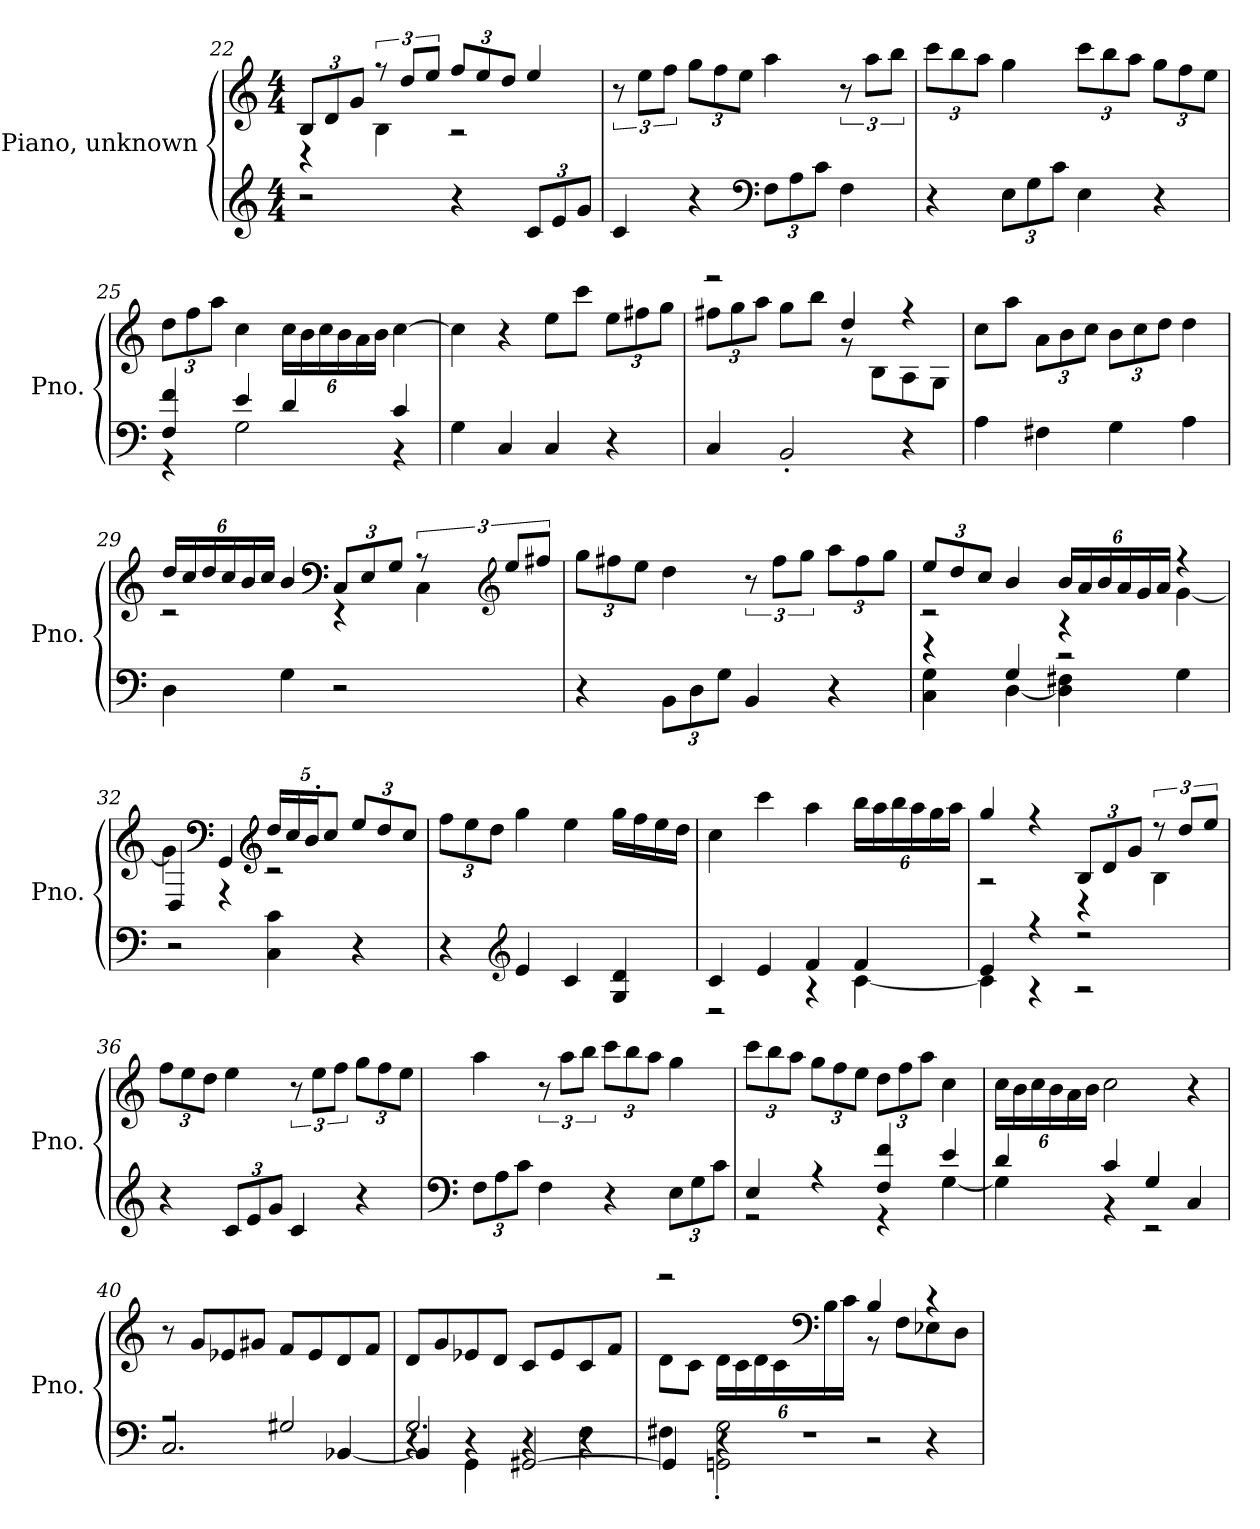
**kern	**kern
*part1	*part1
*staff2	*staff1
*I"Piano, unknown	*
*I'Pno.	*
*clefG2	*clefG2
*k[]	*k[]
*M4/4	*M4/4
*	*Xbrackettup
=22	=22
*	*^
2r	12B/L	4r
.	12d/	.
.	12g/J	.
*	*brackettup	*
.	12r	4B\
.	12dd/L	.
.	12ee/J	.
*	*Xbrackettup	*
4r	12ff/L	2r
.	12ee/	.
.	12dd/J	.
*Xbrackettup	*	*
12c/L	4ee/	.
12e/	.	.
12g/J	.	.
*	*v	*v
!!LO:PB:g=z
=23	=23
*	*brackettup
4c/	12r
.	12ee\L
.	12ff\J
*	*Xbrackettup
4r	12gg\L
.	12ff\
.	12ee\J
*clefF4	*
12F\L	4aa\
12A\	.
12c\J	.
*	*brackettup
4F\	12r
.	12aa\L
.	12bb\J
=24	=24
*	*Xbrackettup
4r	12ccc\L
.	12bb\
.	12aa\J
12E\L	4gg\
12G\	.
12c\J	.
4E\	12ccc\L
.	12bb\
.	12aa\J
4r	12gg\L
.	12ff\
.	12ee\J
=25	=25
*^	*
4F/ 4f/	4r	12dd\L
.	.	12ff\
.	.	12aa\J
4e/	2G\	4cc\
4d/	.	24cc\LL
.	.	24b\
.	.	24cc\
.	.	24b\
.	.	24a\
.	.	24b\JJ
4c/	4r	[4cc\
*v	*v	*
!!LO:LB:g=z
=26	=26
4G\	4cc\]
4C/	4r
4C/	8ee\L
.	8ccc\J
4r	12ee\L
.	12ff#X\
.	12gg\J
=27	=27
*	*^
4C/	2r	12ff#X\L
.	.	12gg\
.	.	12aa\J
2BB'/	.	8gg\L
.	.	8bb\J
.	4dd/	8r
.	.	8B\L
4r	4r	8A\
.	.	8G\J
*	*v	*v
=28	=28
4A\	8cc\L
.	8aa\J
4F#X\	12a\L
.	12b\
.	12cc\J
4G\	12b\L
.	12cc\
.	12dd\J
4A\	4dd\
=29	=29
*	*^
4D\	24dd/LL	2r
.	24cc/	.
.	24dd/	.
.	24cc/	.
.	24b/	.
.	24cc/JJ	.
4G\	4b/	.
*	*clefF4	*
2r	12C/L	4r
.	12E/	.
.	12G/J	.
*	*brackettup	*
.	12r	4C\
*	*clefG2	*
.	12ee/L	.
.	12ff#X/J	.
*	*v	*v
!!LO:LB:g=z
=30	=30
*	*Xbrackettup
4r	12gg\L
.	12ff#X\
.	12ee\J
12BB\L	4dd\
12D\	.
12G\J	.
*	*brackettup
4BB/	12r
.	12ff#\L
.	12gg\J
*	*Xbrackettup
4r	12aa\L
.	12ff#\
.	12gg\J
=31	=31
*^	*^
4r	4C\ 4G\	12ee/L	2r
.	.	12dd/	.
.	.	12cc/J	.
4G/	[4D\	4b/	.
2r	4D\] 4F#X\	24b/LL	4r
.	.	24a/	.
.	.	24b/	.
.	.	24a/	.
.	.	24g/	.
.	.	24a/JJ	.
.	4G\	4r	[4g\
*v	*v	*	*
=32	=32	=32
2r	4D/	4g\]
*	*clefF4	*
.	4GG/	4r
*	*clefG2	*
4C\ 4c\	20dd/LL	2r
.	20cc/	.
.	20b'/J	.
.	10cc/J	.
4r	12ee/L	.
.	12dd/	.
.	12cc/J	.
*	*v	*v
!!LO:LB:g=z
=33	=33
4r	12ff\L
.	12ee\
.	12dd\J
*clefG2	*
4e/	4gg\
4c/	4ee\
4G/ 4d/	16gg\LL
.	16ff\
.	16ee\
.	16dd\JJ
=34	=34
*^	*
4c/	2r	4cc\
4e/	.	4ccc\
4f/	4r	4aa\
4f/	[4c\	24bb\LL
.	.	24aa\
.	.	24bb\
.	.	24aa\
.	.	24gg\
.	.	24aa\JJ
=35	=35	=35
*	*	*^
4e/	4c\]	4gg/	2r
4r	4r	4r	.
2r	2r	12B/L	4r
.	.	12d/	.
.	.	12g/J	.
*	*	*brackettup	*
.	.	12r	4B\
.	.	12dd/L	.
.	.	12ee/J	.
*v	*v	*	*
*	*v	*v
=36	=36
*	*Xbrackettup
4r	12ff\L
.	12ee\
.	12dd\J
12c/L	4ee\
12e/	.
12g/J	.
*	*brackettup
4c/	12r
.	12ee\L
.	12ff\J
*	*Xbrackettup
4r	12gg\L
.	12ff\
.	12ee\J
!!LO:LB:g=z
=37	=37
*clefF4	*
12F\L	4aa\
12A\	.
12c\J	.
*	*brackettup
4F\	12r
.	12aa\L
.	12bb\J
*	*Xbrackettup
4r	12ccc\L
.	12bb\
.	12aa\J
12E\L	4gg\
12G\	.
12c\J	.
=38	=38
*^	*
4E/	2r	12ccc\L
.	.	12bb\
.	.	12aa\J
4r	.	12gg\L
.	.	12ff\
.	.	12ee\J
4F/ 4f/	4r	12dd\L
.	.	12ff\
.	.	12aa\J
4e/	[4G\	4cc\
=39	=39	=39
4d/	4G\]	24cc\LL
.	.	24b\
.	.	24cc\
.	.	24b\
.	.	24a\
.	.	24b\JJ
4c/	4r	2cc\
4G/	2r	.
4C/	.	4r
=40	=40	=40
2r	2.C/	8r
.	.	8g/L
.	.	8e-X/
.	.	8g#X/J
2G#X/	.	8f/L
.	.	8e-/
.	[4BB-X/	8d/
.	.	8f/J
!!LO:LB:g=z
=41	=41	=41
*	*^	*
2.G/	4r	4BB-/]	8d/L
.	.	.	8g/
.	4GG\	4r	8e-X/
.	.	.	8d/J
.	4r	[2GG#X/	8c/L
.	.	.	8e-/
4r	4F\	.	8c/
.	.	.	8f/J
=42	=42	=42	=42
*	*	*	*^
1r	4F#X\	4GG#/]	2r	8d\L
.	.	.	.	8c\J
.	2GGn\' 2G\'	4r	.	24d\LL
.	.	.	.	24c\
.	.	.	.	24d\
.	.	.	.	24c\
*	*	*	*clefF4	*
.	.	.	.	24B\
.	.	.	.	24c\JJ
.	.	2r	4B/	8r
.	.	.	.	8F\L
.	4r	.	4r	8E-X\
.	.	.	.	8D\J
*v	*v	*v	*	*
*	*v	*v
=	=
*-	*-
